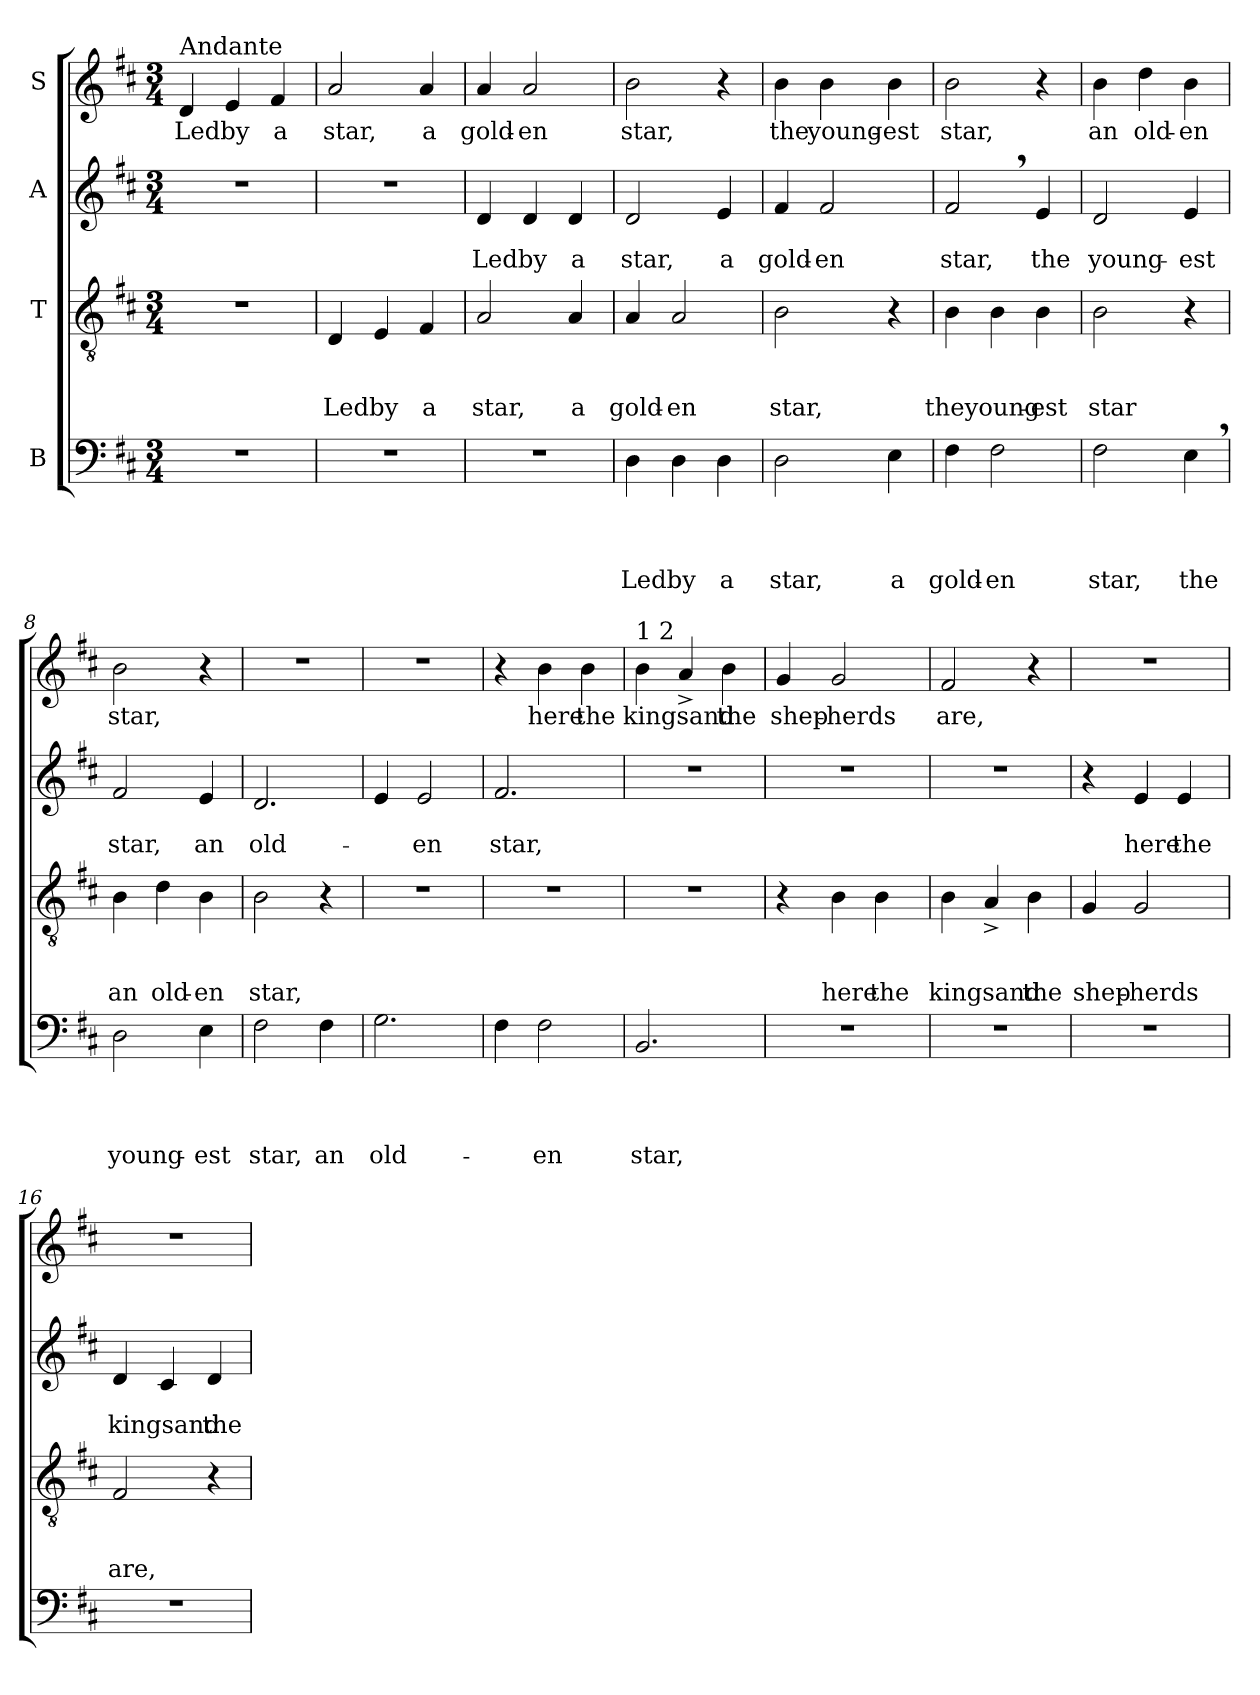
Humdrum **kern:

**kern	**text	**text	**text	**text	**kern	**text	**text	**text	**kern	**text	**text	**kern	**text
*part4	*part4	*part4	*part4	*part4	*part3	*part3	*part3	*part3	*part2	*part2	*part2	*part1	*part1
*staff4	*staff4	*staff4	*staff4	*staff4	*staff3	*staff3	*staff3	*staff3	*staff2	*staff2	*staff2	*staff1	*staff1
*I"B	*	*	*	*	*I"T	*	*	*	*I"A	*	*	*I"S	*
*clefF4	*	*	*	*	*clefGv2	*	*	*	*clefG2	*	*	*clefG2	*
*k[f#c#]	*	*	*	*	*k[f#c#]	*	*	*	*k[f#c#]	*	*	*k[f#c#]	*
*D:	*	*	*	*	*D:	*	*	*	*D:	*	*	*D:	*
*M3/4	*	*	*	*	*M3/4	*	*	*	*M3/4	*	*	*M3/4	*
=1	=1	=1	=1	=1	=1	=1	=1	=1	=1	=1	=1	=1	=1
!	!	!	!	!	!	!	!	!	!	!	!	!LO:TX:a:t=Andante	!
!LO:N:vis=1	!	!	!	!	!LO:N:vis=1	!	!	!	!LO:N:vis=1	!	!	!	!LO:LY:b
2.r	.	.	.	.	2.r	.	.	.	2.r	.	.	4d/	Led
!	!	!	!	!	!	!	!	!	!	!	!	!	!LO:LY:b
.	.	.	.	.	.	.	.	.	.	.	.	4e/	by
!	!	!	!	!	!	!	!	!	!	!	!	!	!LO:LY:b
.	.	.	.	.	.	.	.	.	.	.	.	4f#/	a
=2	=2	=2	=2	=2	=2	=2	=2	=2	=2	=2	=2	=2	=2
!LO:N:vis=1	!	!	!	!	!	!	!	!LO:LY:b	!LO:N:vis=1	!	!	!	!LO:LY:b
2.r	.	.	.	.	4D/	.	.	Led	2.r	.	.	2a/	star,
!	!	!	!	!	!	!	!	!LO:LY:b	!	!	!	!	!
.	.	.	.	.	4E/	.	.	by	.	.	.	.	.
!	!	!	!	!	!	!	!	!LO:LY:b	!	!	!	!	!LO:LY:b
.	.	.	.	.	4F#/	.	.	a	.	.	.	4a/	a
=3	=3	=3	=3	=3	=3	=3	=3	=3	=3	=3	=3	=3	=3
!LO:N:vis=1	!	!	!	!	!	!	!	!LO:LY:b	!	!	!LO:LY:b	!	!LO:LY:b
2.r	.	.	.	.	2A/	.	.	star,	4d/	.	Led	4a/	gold-
!	!	!	!	!	!	!	!	!	!	!	!LO:LY:b	!	!LO:LY:b
.	.	.	.	.	.	.	.	.	4d/	.	by	2a/	-en
!	!	!	!	!	!	!	!	!LO:LY:b	!	!	!LO:LY:b	!	!
.	.	.	.	.	4A/	.	.	a	4d/	.	a	.	.
=4	=4	=4	=4	=4	=4	=4	=4	=4	=4	=4	=4	=4	=4
!	!	!	!	!LO:LY:b	!	!	!	!LO:LY:b	!	!	!LO:LY:b	!	!LO:LY:b
4D\	.	.	.	Led	4A/	.	.	gold-	2d/	.	star,	2b\	star,
!	!	!	!	!LO:LY:b	!	!	!	!LO:LY:b	!	!	!	!	!
4D\	.	.	.	by	2A/	.	.	-en	.	.	.	.	.
!	!	!	!	!LO:LY:b	!	!	!	!	!	!	!LO:LY:b	!	!
4D\	.	.	.	a	.	.	.	.	4e/	.	a	4r	.
=5	=5	=5	=5	=5	=5	=5	=5	=5	=5	=5	=5	=5	=5
!	!	!	!	!LO:LY:b	!	!	!	!LO:LY:b	!	!	!LO:LY:b	!	!LO:LY:b
2D\	.	.	.	star,	2B\	.	.	star,	4f#/	.	gold-	4b\	the
!	!	!	!	!	!	!	!	!	!	!	!LO:LY:b	!	!LO:LY:b
.	.	.	.	.	.	.	.	.	2f#/	.	-en	4b\	young-
!	!	!	!	!LO:LY:b:rj	!	!	!	!	!	!	!	!	!LO:LY:b
4E\	.	.	.	a	4r	.	.	.	.	.	.	4b\	-est
=6	=6	=6	=6	=6	=6	=6	=6	=6	=6	=6	=6	=6	=6
!	!	!	!	!LO:LY:b	!	!	!	!LO:LY:b	!	!	!LO:LY:b	!	!LO:LY:b
4F#\	.	.	.	gold-	4B\	.	.	theyoung-	2f#,>/	.	star,	2b\	star,
!	!	!	!	!LO:LY:b	!	!	!	!	!	!	!	!	!
2F#\	.	.	.	-en	4B\	.	.	.	.	.	.	.	.
!	!	!	!	!	!	!	!	!LO:LY:b	!	!	!LO:LY:b	!	!
.	.	.	.	.	4B\	.	.	-est	4e/	.	the	4r	.
=7	=7	=7	=7	=7	=7	=7	=7	=7	=7	=7	=7	=7	=7
!	!	!	!	!LO:LY:b	!	!	!	!LO:LY:b	!	!	!LO:LY:b	!	!LO:LY:b:rj
2F#\	.	.	.	star,	2B\	.	.	star	2d/	.	young-	4b\	an
!	!	!	!	!	!	!	!	!	!	!	!	!	!LO:LY:b
.	.	.	.	.	.	.	.	.	.	.	.	4dd\	old-
!	!	!	!	!LO:LY:b	!	!	!	!	!	!	!LO:LY:b	!	!LO:LY:b
4E,>\	.	.	.	the	4r	.	.	.	4e/	.	-est	4b\	-en
=8	=8	=8	=8	=8	=8	=8	=8	=8	=8	=8	=8	=8	=8
!	!	!	!	!LO:LY:b	!	!	!	!LO:LY:b:rj	!	!	!LO:LY:b	!	!LO:LY:b
2D\	.	.	.	young-	4B\	.	.	an	2f#/	.	star,	2b\	star,
!	!	!	!	!	!	!	!	!LO:LY:b	!	!	!	!	!
.	.	.	.	.	4d\	.	.	old-	.	.	.	.	.
!	!	!	!	!LO:LY:b	!	!	!	!LO:LY:b	!	!	!LO:LY:b	!	!
4E\	.	.	.	-est	4B\	.	.	-en	4e/	.	an	4r	.
=9	=9	=9	=9	=9	=9	=9	=9	=9	=9	=9	=9	=9	=9
!	!	!	!	!LO:LY:b	!	!	!	!LO:LY:b	!	!	!LO:LY:b	!LO:N:vis=1	!
2F#\	.	.	.	star,	2B\	.	.	star,	2.d/	.	old-	2.r	.
!	!	!	!	!LO:LY:b	!	!	!	!	!	!	!	!	!
4F#\	.	.	.	an	4r	.	.	.	.	.	.	.	.
=10	=10	=10	=10	=10	=10	=10	=10	=10	=10	=10	=10	=10	=10
!	!	!	!	!LO:LY:b	!LO:N:vis=1	!	!	!	!	!	!	!LO:N:vis=1	!
2.G\	.	.	.	old-	2.r	.	.	.	4e/	.	.	2.r	.
!	!	!	!	!	!	!	!	!	!	!	!LO:LY:b	!	!
.	.	.	.	.	.	.	.	.	2e/	.	-en	.	.
=11	=11	=11	=11	=11	=11	=11	=11	=11	=11	=11	=11	=11	=11
!	!	!	!	!	!LO:N:vis=1	!	!	!	!	!	!LO:LY:b	!	!
4F#\	.	.	.	.	2.r	.	.	.	2.f#/	.	star,	4r	.
!	!	!	!	!LO:LY:b	!	!	!	!	!	!	!	!	!LO:LY:b
2F#\	.	.	.	-en	.	.	.	.	.	.	.	4b\	here
!	!	!	!	!	!	!	!	!	!	!	!	!	!LO:LY:b
.	.	.	.	.	.	.	.	.	.	.	.	4b\	the
!!LO:LB:g=z
=12	=12	=12	=12	=12	=12	=12	=12	=12	=12	=12	=12	=12	=12
!	!	!	!	!	!	!	!	!	!	!	!	!LO:TX:a:t=1 2	!
!	!	!	!	!LO:LY:b	!LO:N:vis=1	!	!	!	!LO:N:vis=1	!	!	!	!LO:LY:b
2.BB/	.	.	.	star,	2.r	.	.	.	2.r	.	.	4b\	kingsand
.	.	.	.	.	.	.	.	.	.	.	.	4a^</	.
!	!	!	!	!	!	!	!	!	!	!	!	!	!LO:LY:b
.	.	.	.	.	.	.	.	.	.	.	.	4b\	the
=13	=13	=13	=13	=13	=13	=13	=13	=13	=13	=13	=13	=13	=13
!LO:N:vis=1	!	!	!	!	!	!	!	!	!LO:N:vis=1	!	!	!	!LO:LY:b
*	*	*	*	*	*^	*	*	*	*	*	*	*	*
2.r	.	.	.	.	4r	8.ryy	.	.	.	2.r	.	.	4g/	shep-
.	.	.	.	.	.	2ryy	.	.	.	.	.	.	.	.
!	!	!	!	!	!	!	!	!	!LO:LY:b	!	!	!	!	!LO:LY:b
.	.	.	.	.	4B\	.	.	.	here	.	.	.	2g/	-herds
!	!	!	!	!	!	!	!	!	!LO:LY:b	!	!	!	!	!
.	.	.	.	.	4B\	.	.	.	the	.	.	.	.	.
.	.	.	.	.	.	16ryy	.	.	.	.	.	.	.	.
=14	=14	=14	=14	=14	=14	=14	=14	=14	=14	=14	=14	=14	=14	=14
!LO:N:vis=1	!	!	!	!	!	!	!	!	!LO:LY:b	!LO:N:vis=1	!	!	!	!LO:LY:b
*	*	*	*	*	*v	*v	*	*	*	*	*	*	*	*
2.r	.	.	.	.	4B\	.	.	kingsand	2.r	.	.	2f#/	are,
.	.	.	.	.	4A^</	.	.	.	.	.	.	.	.
!	!	!	!	!	!	!	!	!LO:LY:b	!	!	!	!	!
.	.	.	.	.	4B\	.	.	the	.	.	.	4r	.
=15	=15	=15	=15	=15	=15	=15	=15	=15	=15	=15	=15	=15	=15
!LO:N:vis=1	!	!	!	!	!	!	!	!LO:LY:b	!	!	!	!LO:N:vis=1	!
*	*	*	*	*	*	*	*	*	*^	*	*	*	*
2.r	.	.	.	.	4G/	.	.	shep-	4r	8..ryy	.	.	2.r	.
.	.	.	.	.	.	.	.	.	.	2ryy	.	.	.	.
!	!	!	!	!	!	!	!	!LO:LY:b	!	!	!	!LO:LY:b	!	!
.	.	.	.	.	2G/	.	.	-herds	4e/	.	.	here	.	.
!	!	!	!	!	!	!	!	!	!	!	!	!LO:LY:b	!	!
.	.	.	.	.	.	.	.	.	4e/	.	.	the	.	.
.	.	.	.	.	.	.	.	.	.	32ryy	.	.	.	.
=16	=16	=16	=16	=16	=16	=16	=16	=16	=16	=16	=16	=16	=16	=16
!LO:N:vis=1	!	!	!	!	!	!	!	!LO:LY:b	!	!	!	!LO:LY:b	!LO:N:vis=1	!
*	*	*	*	*	*	*	*	*	*v	*v	*	*	*	*
2.r	.	.	.	.	2F#/	.	.	are,	4d/	.	kingsand	2.r	.
.	.	.	.	.	.	.	.	.	4c#/	.	.	.	.
!	!	!	!	!	!	!	!	!	!	!	!LO:LY:b	!	!
.	.	.	.	.	4r	.	.	.	4d/	.	the	.	.
=	=	=	=	=	=	=	=	=	=	=	=	=	=
*-	*-	*-	*-	*-	*-	*-	*-	*-	*-	*-	*-	*-	*-
